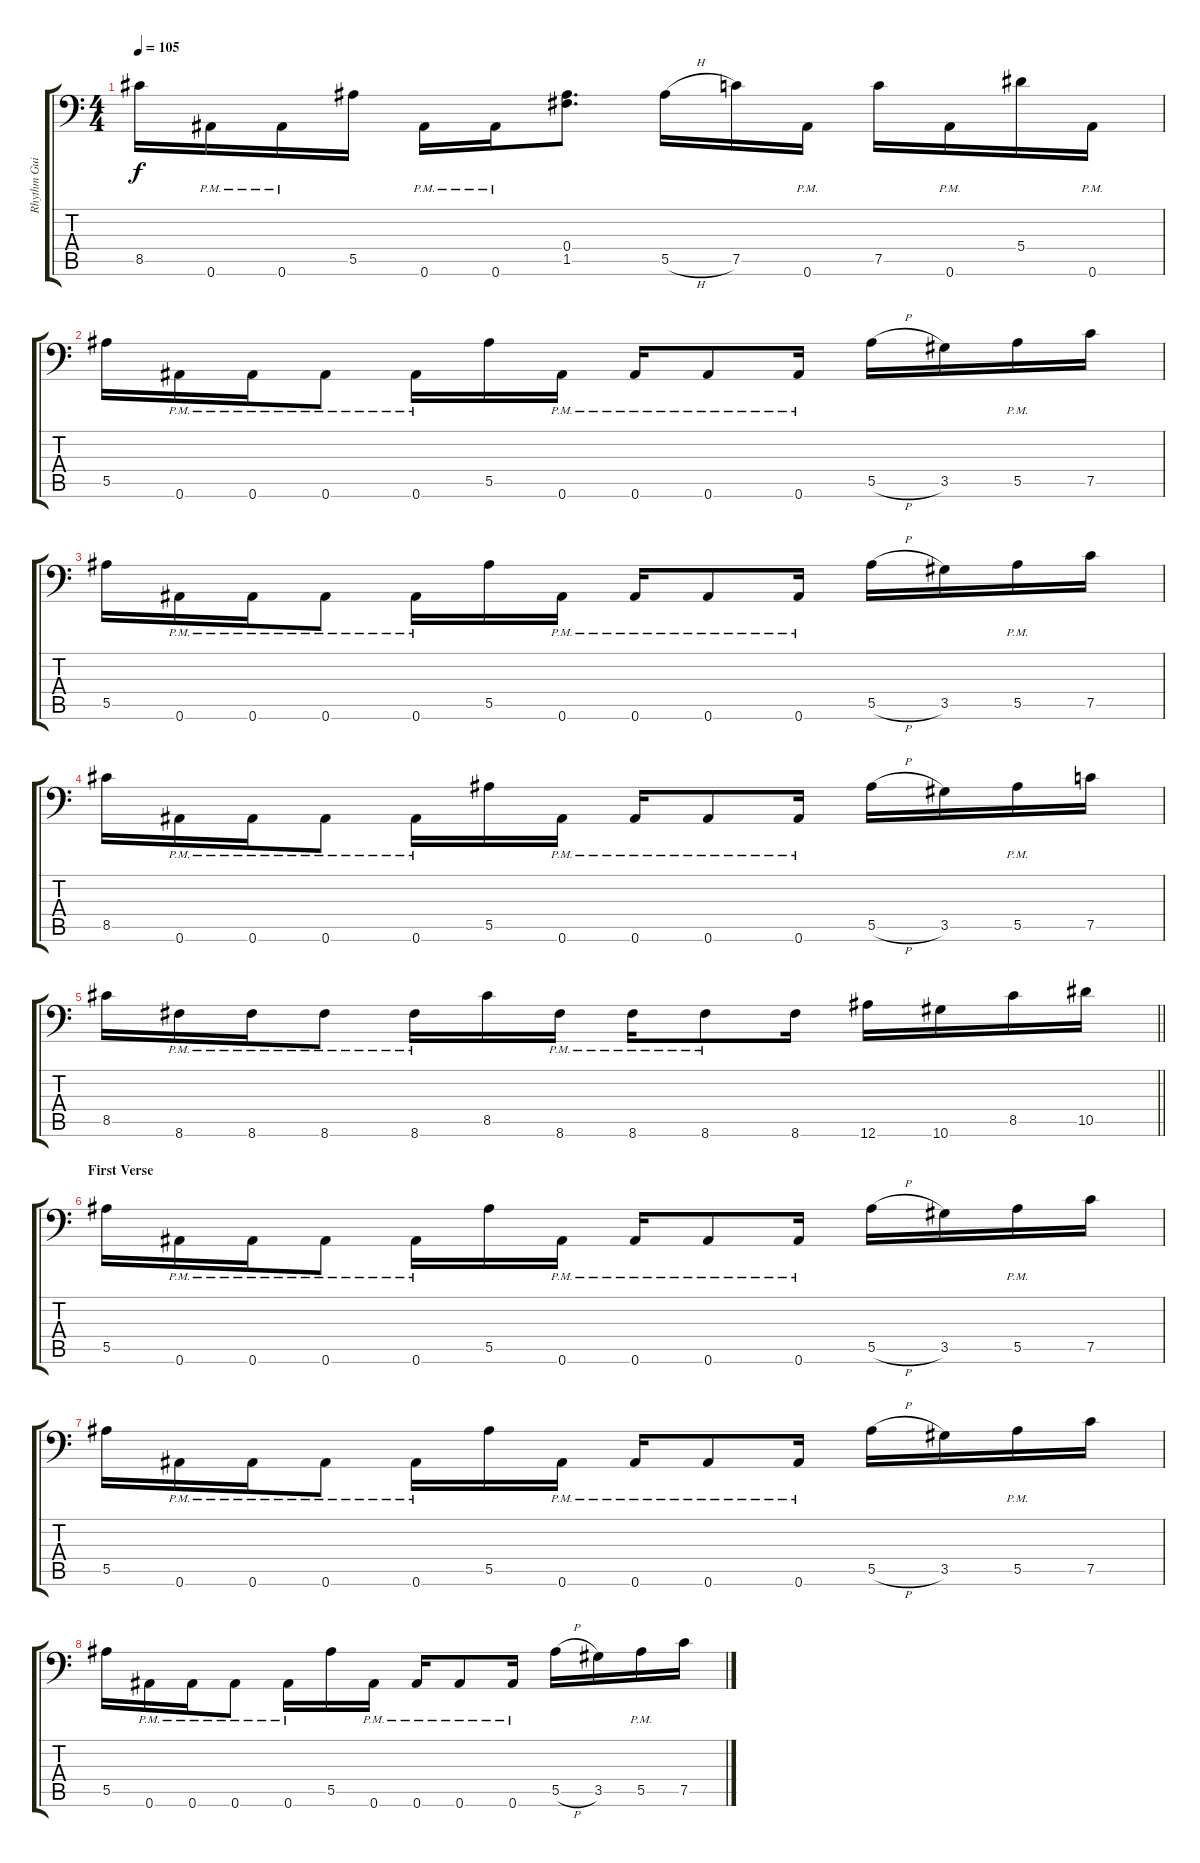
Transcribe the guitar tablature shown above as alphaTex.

\track ("Rhythm Guitar 1" "Rhythm Gui") {instrument distortionguitar}
\staff {score tabs}
\tuning (C4 G3 Eb3 Bb2 F2 Bb1) {hide}
\ts (4 4)
\tempo 105
\clef f4
\ks c
8.5.16{dy f} 0.6{pm}.16 0.6{pm}.16 5.5.16 0.6{pm}.16 0.6{pm}.16 (0.4 1.5).8{d} 5.5{h}.16 7.5.16 0.6{pm}.16 7.5.16 0.6{pm}.16 5.4.16 0.6{pm}.16 |
5.5.16 0.6{pm}.16 0.6{pm}.16 0.6{pm}.8 0.6{pm}.16 5.5.16 0.6{pm}.16 0.6{pm}.16 0.6{pm}.8 0.6{pm}.16 5.5{h}.16 3.5.16 5.5{pm}.16 7.5.16 |
5.5.16 0.6{pm}.16 0.6{pm}.16 0.6{pm}.8 0.6{pm}.16 5.5.16 0.6{pm}.16 0.6{pm}.16 0.6{pm}.8 0.6{pm}.16 5.5{h}.16 3.5.16 5.5{pm}.16 7.5.16 |
8.5.16 0.6{pm}.16 0.6{pm}.16 0.6{pm}.8 0.6{pm}.16 5.5.16 0.6{pm}.16 0.6{pm}.16 0.6{pm}.8 0.6{pm}.16 5.5{h}.16 3.5.16 5.5{pm}.16 7.5.16 |
\barLineRight lightlight
8.5.16 8.6{pm}.16 8.6{pm}.16 8.6{pm}.8 8.6{pm}.16 8.5.16 8.6{pm}.16 8.6{pm}.16 8.6{pm}.8 8.6.16 12.6.16 10.6.16 8.5.16 10.5.16 |
\section ("" "First Verse")
5.5.16 0.6{pm}.16 0.6{pm}.16 0.6{pm}.8 0.6{pm}.16 5.5.16 0.6{pm}.16 0.6{pm}.16 0.6{pm}.8 0.6{pm}.16 5.5{h}.16 3.5.16 5.5{pm}.16 7.5.16 |
5.5.16 0.6{pm}.16 0.6{pm}.16 0.6{pm}.8 0.6{pm}.16 5.5.16 0.6{pm}.16 0.6{pm}.16 0.6{pm}.8 0.6{pm}.16 5.5{h}.16 3.5.16 5.5{pm}.16 7.5.16 |
5.5.16 0.6{pm}.16 0.6{pm}.16 0.6{pm}.8 0.6{pm}.16 5.5.16 0.6{pm}.16 0.6{pm}.16 0.6{pm}.8 0.6{pm}.16 5.5{h}.16 3.5.16 5.5{pm}.16 7.5.16
